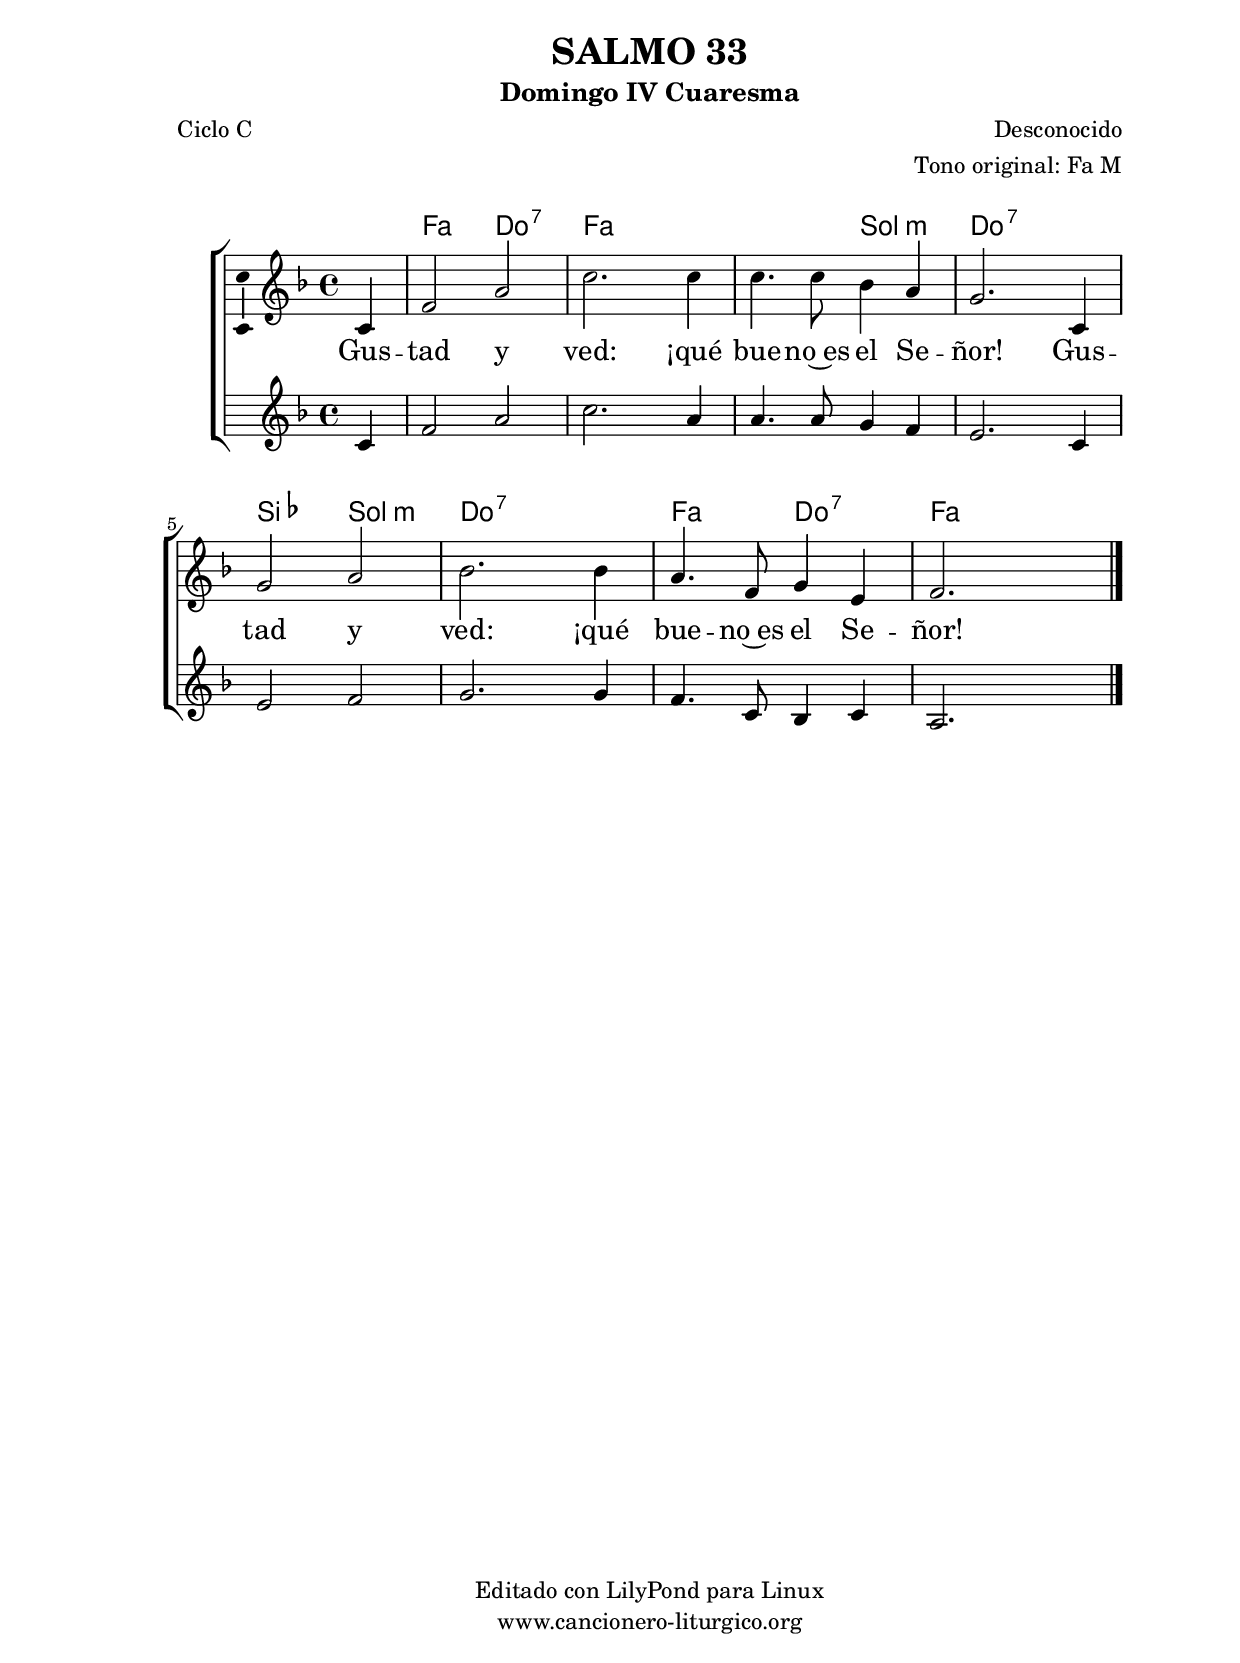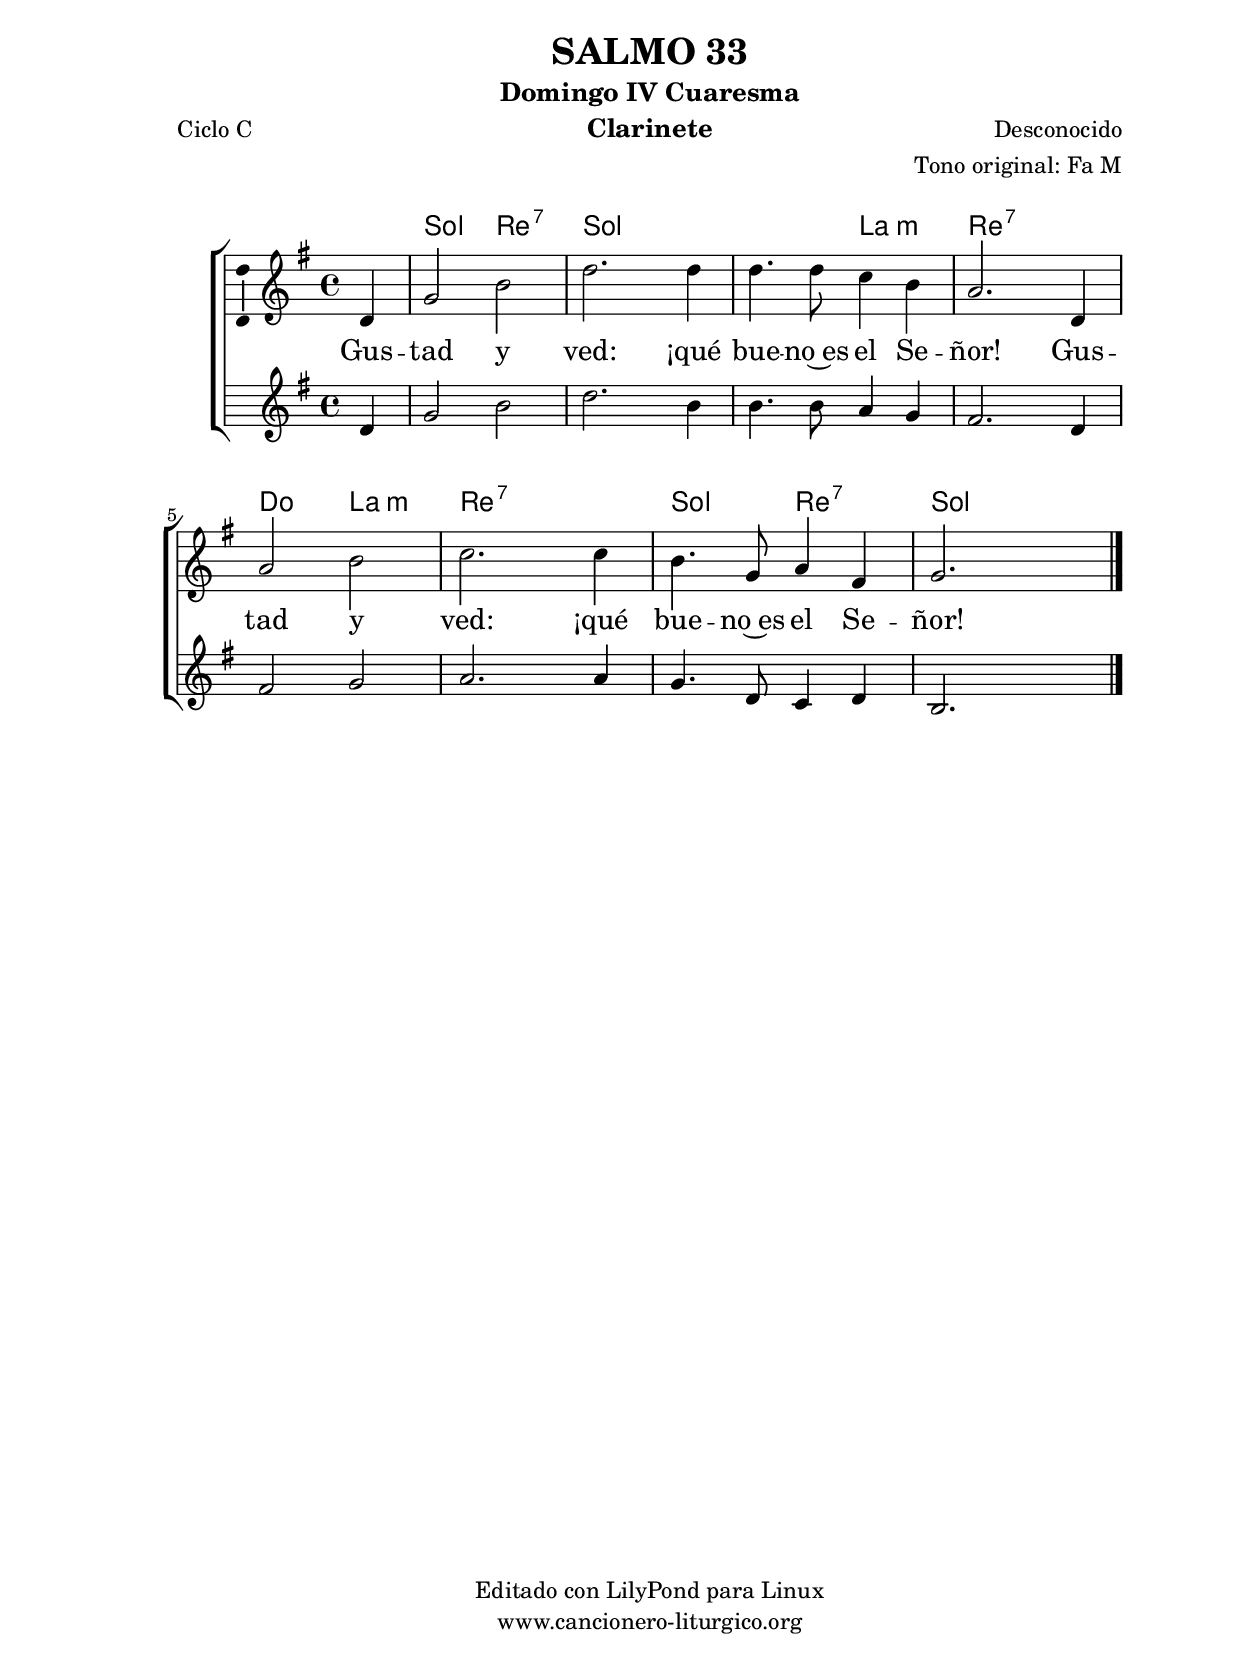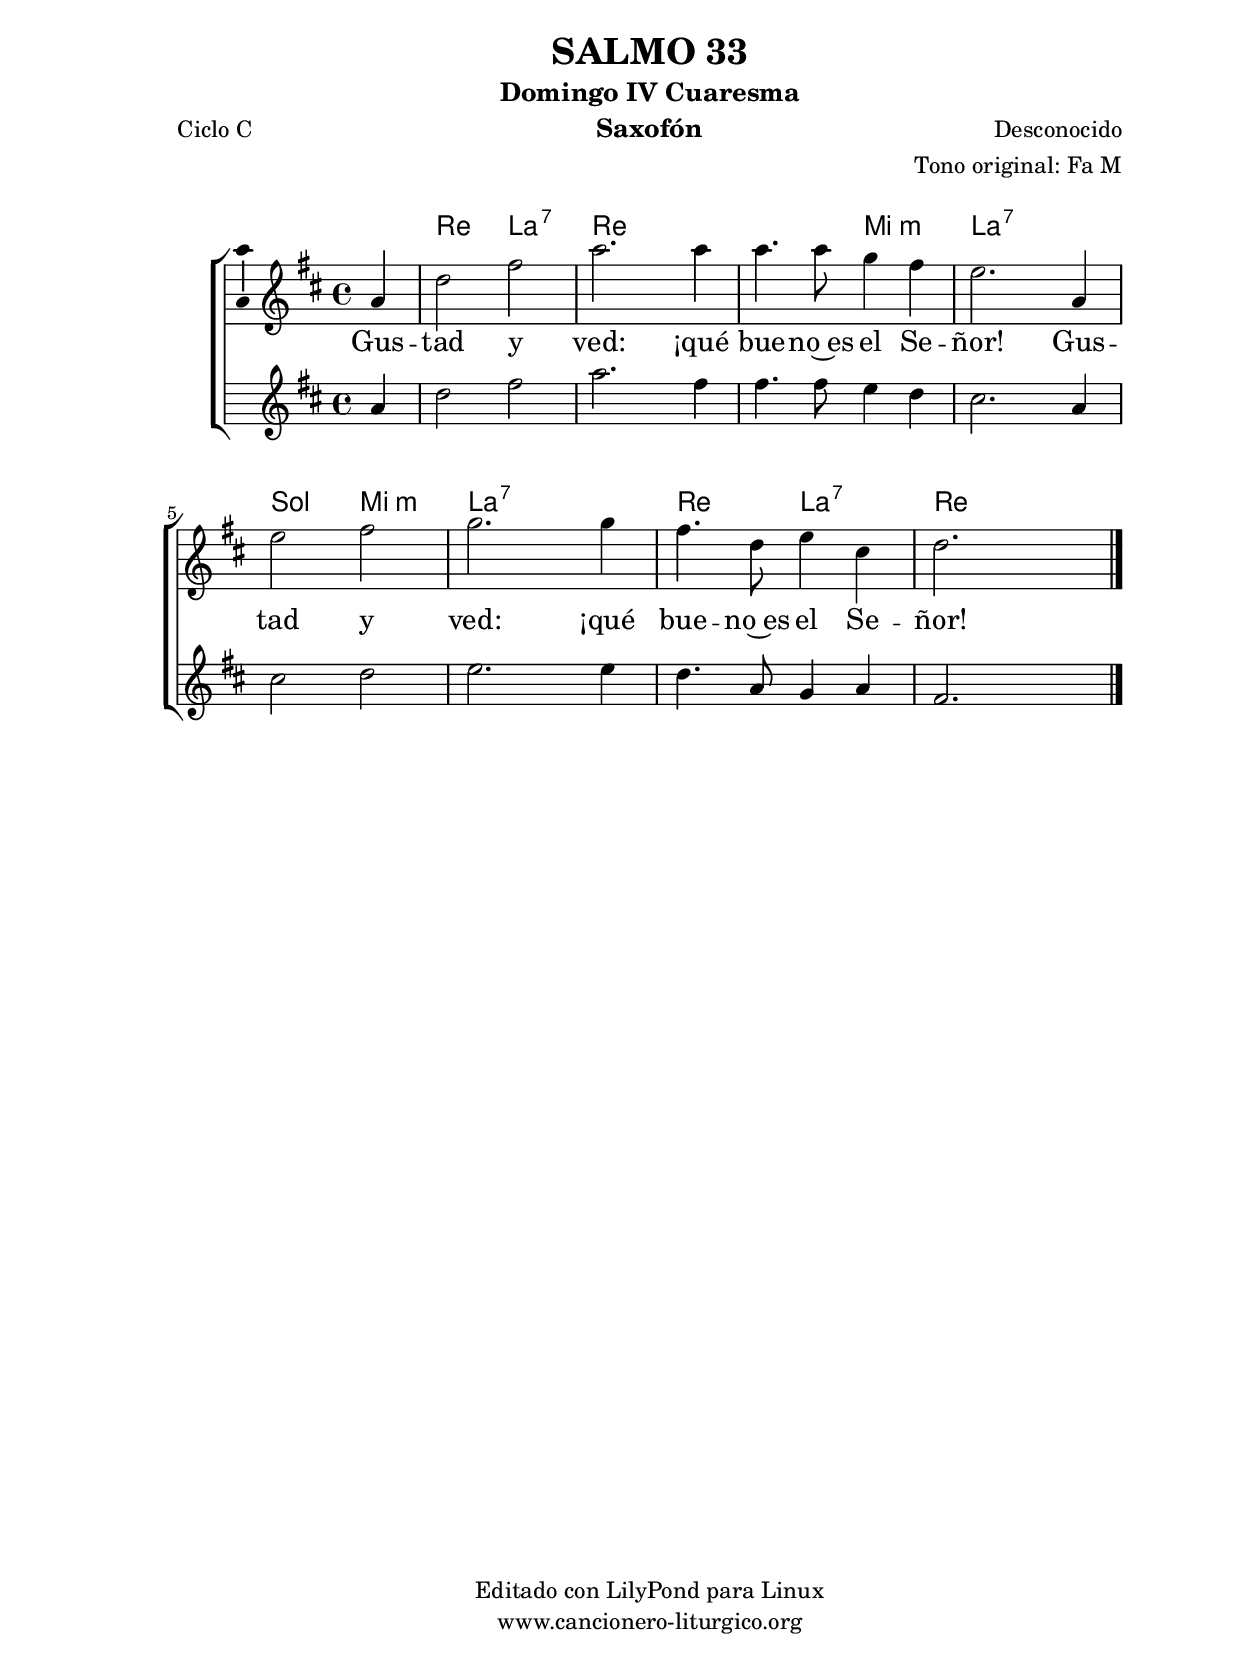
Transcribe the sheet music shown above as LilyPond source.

%
%para convertir .midi en .wav:
%timidity filename.midi -Ow -o finename.wav
%
%
%Para convertir de .wav a .mp3:
%lame -h -m j filename.wav
%
%
%para escuchar el midi:
%timidity nombrefichero.midi
%


%versión de lilypond para la que se ha escrito esta partitura:
\version "2.16.0"

	%Tamaño papel
	#(set-default-paper-size "a4")
	%Tamaño partitura
	#(set-global-staff-size 20)
	%No responde al pulsar sobre una nota
	#(ly:set-option 'point-and-click #f)

%parámetros del encabezamiento:
\header {
	title = "SALMO 33"
	subtitle = "Domingo IV Cuaresma"
	composer = "Desconocido"
	poet = "Ciclo C"
	meter = ""
	arranger = "Tono original: Fa M"
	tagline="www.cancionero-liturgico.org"
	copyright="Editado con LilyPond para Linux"
	}

%parámetros asociados al papel:
\paper  {
	oddHeaderMarkup = \markup {\fill-line { \on-the-fly #not-first-page \fromproperty #'header:title \on-the-fly #not-first-page \fromproperty #'header:composer }}
	evenHeaderMarkup = \markup {\fill-line { \fromproperty #'header:composer \fromproperty #'header:title }}
	#(set-paper-size "a4")
	print-page-number = ##f
	first-page-number = 1
	print-first-page-number = ##f
%	head-separation = 3.0 \cm
	top-margin = 2.0 \cm
	bottom-margin = 0.5\cm
%%%	bottom-margin = -1.0\cm
	left-margin = 3.0 \cm
	line-width = 16.0 \cm 
	indent = 8\mm
	interscoreline = 2.\mm
	between-system-space = 15\mm
%	para que las partituras no llenen la hoja:
	ragged-bottom = ##t
%	idem para la última hoja:
	ragged-last-bottom = ##f
%	para que las partituras llenen el ancho del papel:
	ragged-last = ##f
	after-title-space = 2.5 \cm
%page-count=1
%system-count=8

	%Flexible Vertical Spacing
%	markup-markup-spacing =
%	#'((basic-distance . 15) (minimum-distance . 15) (padding . 3))
	markup-system-spacing =
	#'((basic-distance . 15) (minimum-distance . 15) (padding . 3))
	system-system-spacing =
	#'((basic-distance . 15) (minimum-distance . 15) (padding . 3))
	score-system-spacing =
	#'((basic-distance . 15) (minimum-distance . 15) (padding . 5))
%	top-system-spacing = % header
%	#'((basic-distance . 8) (minimum-distance . 0) (padding . 3))
%	top-markup-spacing =
%	#'((basic-distance . 20) (minimum-distance . 20) (padding . 3))
	last-bottom-spacing = % footer
	#'((basic-distance . 5) (minimum-distance . 5) (padding . 3))
%	score-markup-spacing =
%	#'((basic-distance . 16) (minimum-distance . 13) (padding . 3))

	}


%parámetros que afectan a toda la partitura:
global =  {
	%clave de sol (G):
	\clef G
	%armadura:
%	\transpose a c'
	\key f \major
	\tempo 4=100
	\set Score.tempoHideNote = ##t
	}


acordes = {
	\italianChords
	\chordmode {
%	\transpose a c'
{
s4 f2 c:7 f s f g:m c:7 s
bes g:m c:7 s f c:7 f s
	}
	}
}


melodia = 
%	\transpose a c'
{
	\relative c'{
	\time 4/4

	\partial 4*1

c4
f2 a
c2. c4
c4. c8 bes4 a
g2. c,4
g'2 a
bes2. bes4
a4. f8 g4 e
f2. s4

	\bar "|."
	}
	}

melodiados = 
%	\transpose a c'
{
	\relative c'{
	\time 4/4

	\partial 4*1

c4
f2 a
c2. a4
a4. a8 g4 f
e2. c4
e2 f
g2. g4
f4. c8 bes4 c
a2. s4

	\bar "|."
	}
	}


texto = \lyricmode {
Gus -- tad y ved: ¡qué bue -- no~es el Se -- ñor!
Gus -- tad y ved: ¡qué bue -- no~es el Se -- ñor!
	}


acordesStaff = \context ChordNames = acordesStaff <<
	\set chordChanges = ##t
	\acordes
	>>


vozStaff = \context Voice = vozStaff
\with {\consists "Ambitus_engraver"}
<<
%	\set Staff.instrumentName = ""
%	\set Staff.shortInstrumentName = ""
%	\set Staff.midiInstrument = #"clarinet"
%	\set Staff.midiInstrument = #"cello"
%	\set Staff.midiInstrument = #"flute"
	\set Staff.midiInstrument = #"electric guitar (jazz)"
%	\set Staff.midiInstrument = #"english horn"
%	\set Staff.midiInstrument = #"violin"
%	\set Staff.midiInstrument = #"glockenspiel"
	\set Staff.midiMinimumVolume = #0.7
	\set Staff.midiMaximumVolume = #0.9
	\global
	\melodia
	>>

vozdosStaff = \context Voice = vozdosStaff
<<
%	\set Staff.instrumentName = "Clarinete 1"
%	\set Staff.shortInstrumentName = "C"
	\override Staff.StaffSymbol #'staff-space = #(magstep -0.35)
	\set Staff.midiInstrument = #"english horn"
	\set Staff.midiMinimumVolume = #0.4
	\set Staff.midiMaximumVolume = #0.5
	\global
	\melodiados
	>>


textoStaff = \context Lyrics = textoStaff <<
	\lyricsto vozStaff \texto
	>>

\book {
	\score {
		\context ChoirStaff {
%			\override StaffGroup.SystemStartBracket #'collapse-height = #1
%			\override Score.SystemStartBar #'collapse-height = #1
			<<
			\acordesStaff
			\vozStaff
			\textoStaff
			\vozdosStaff
			>>
			}
		\layout {
	    		\context {
				\Lyrics
				\override LyricText #'font-size = #2
				}
	   		 \context {
				\Score
				%fontSize = #3
				\override StaffSymbol #'staff-space = #(magstep +3)
				%\override Beam #'thickness = #0.55
				%\override SpacingSpanner #'spacing-increment = #1.0
				%\override Slur #'height-limit = #1.5
				}
			}
		}
	\score {
		\unfoldRepeats
		\context ChoirStaff {
			<<
			\acordesStaff
			\vozStaff
			\vozdosStaff
			>>
			}
		\midi {
	  		\context {
	  			\Score
				tempoWholesPerMinute = #(ly:make-moment 70 4)
				}
			}
		}
	}

%Partitura para clarinete
#(define output-suffix "C")
\book {
	\header{
		instrument = "Clarinete"
		}
	\score {
		\context ChoirStaff {
%			\override StaffGroup.SystemStartBracket #'collapse-height = #1
%			\override Score.SystemStartBar #'collapse-height = #1
\transpose c d
			<<
			\acordesStaff
			\vozStaff
			\textoStaff
			\vozdosStaff
			>>
			}
		\layout {
	    		\context {
				\Lyrics
				\override LyricText #'font-size = #2
				}
	   		 \context {
				\Score
				%fontSize = #3
				\override StaffSymbol #'staff-space = #(magstep +3)
				%\override Beam #'thickness = #0.55
				%\override SpacingSpanner #'spacing-increment = #1.0
				%\override Slur #'height-limit = #1.5
				}
			}
		}
	}

%Partitura para saxofón
#(define output-suffix "S")
\book {
	\header{
		instrument = "Saxofón"
		}
	\score {
		\context ChoirStaff {
%			\override StaffGroup.SystemStartBracket #'collapse-height = #1
%			\override Score.SystemStartBar #'collapse-height = #1
\transpose c a
			<<
			\acordesStaff
			\vozStaff
			\textoStaff
			\vozdosStaff
			>>
			}
		\layout {
	    		\context {
				\Lyrics
				\override LyricText #'font-size = #2
				}
	   		 \context {
				\Score
				%fontSize = #3
				\override StaffSymbol #'staff-space = #(magstep +3)
				%\override Beam #'thickness = #0.55
				%\override SpacingSpanner #'spacing-increment = #1.0
				%\override Slur #'height-limit = #1.5
				}
			}
		}
	}

